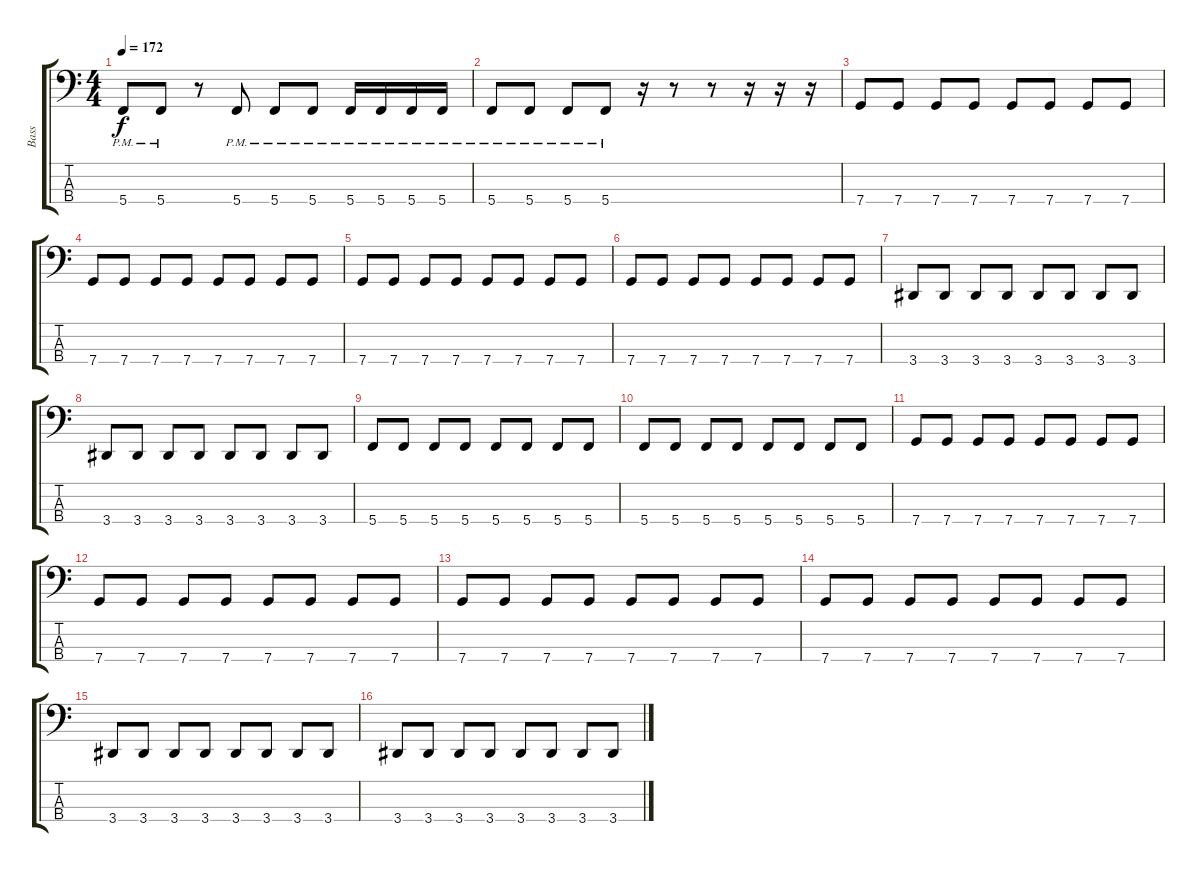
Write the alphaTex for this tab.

\track ("Bass" "Bass") {instrument electricbasspick}
\staff {score tabs}
\tuning (F2 C2 G1 C1) {hide}
\ts (4 4)
\tempo 172
\clef f4
\ks c
5.4{pm}.8{dy f} 5.4{pm}.8 r.8 5.4{pm}.8 5.4{pm}.8 5.4{pm}.8 5.4{pm}.16 5.4{pm}.16 5.4{pm}.16 5.4{pm}.16 |
5.4{pm}.8 5.4{pm}.8 5.4{pm}.8 5.4{pm}.8 r.16 r.8 r.8 r.16 r.16 r.16 |
7.4.8 7.4.8 7.4.8 7.4.8 7.4.8 7.4.8 7.4.8 7.4.8 |
7.4.8 7.4.8 7.4.8 7.4.8 7.4.8 7.4.8 7.4.8 7.4.8 |
7.4.8 7.4.8 7.4.8 7.4.8 7.4.8 7.4.8 7.4.8 7.4.8 |
7.4.8 7.4.8 7.4.8 7.4.8 7.4.8 7.4.8 7.4.8 7.4.8 |
3.4.8 3.4.8 3.4.8 3.4.8 3.4.8 3.4.8 3.4.8 3.4.8 |
3.4.8 3.4.8 3.4.8 3.4.8 3.4.8 3.4.8 3.4.8 3.4.8 |
5.4.8 5.4.8 5.4.8 5.4.8 5.4.8 5.4.8 5.4.8 5.4.8 |
5.4.8 5.4.8 5.4.8 5.4.8 5.4.8 5.4.8 5.4.8 5.4.8 |
7.4.8 7.4.8 7.4.8 7.4.8 7.4.8 7.4.8 7.4.8 7.4.8 |
7.4.8 7.4.8 7.4.8 7.4.8 7.4.8 7.4.8 7.4.8 7.4.8 |
7.4.8 7.4.8 7.4.8 7.4.8 7.4.8 7.4.8 7.4.8 7.4.8 |
7.4.8 7.4.8 7.4.8 7.4.8 7.4.8 7.4.8 7.4.8 7.4.8 |
3.4.8 3.4.8 3.4.8 3.4.8 3.4.8 3.4.8 3.4.8 3.4.8 |
3.4.8 3.4.8 3.4.8 3.4.8 3.4.8 3.4.8 3.4.8 3.4.8
